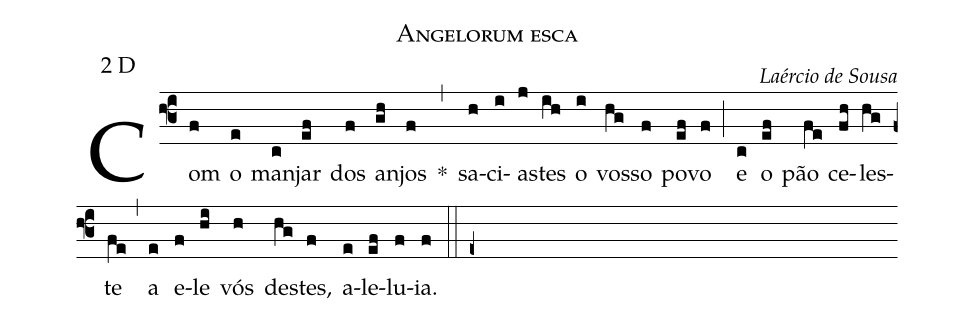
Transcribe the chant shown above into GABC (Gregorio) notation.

name: Angelorum esca;
mode: 2;
mode-differentia: D;
commentary: Laércio de Sousa;
%%
(f3)

Com(f) o(e) man(c)jar(ef) dos(f) an(gh)jos(f) *(,) sa(h)ci(i)as(j)tes(ih) o(i) vos(hg)so(f) po(ef)vo(f) (;) e(c) o(ef) pão(fe) ce(fh)les(hg)te(fe) (,) a(e) e(f)le(hi) vós(h) des(hg)tes,(f) a(e)le(ef)lu(f)ia.(f)

(::e+)
